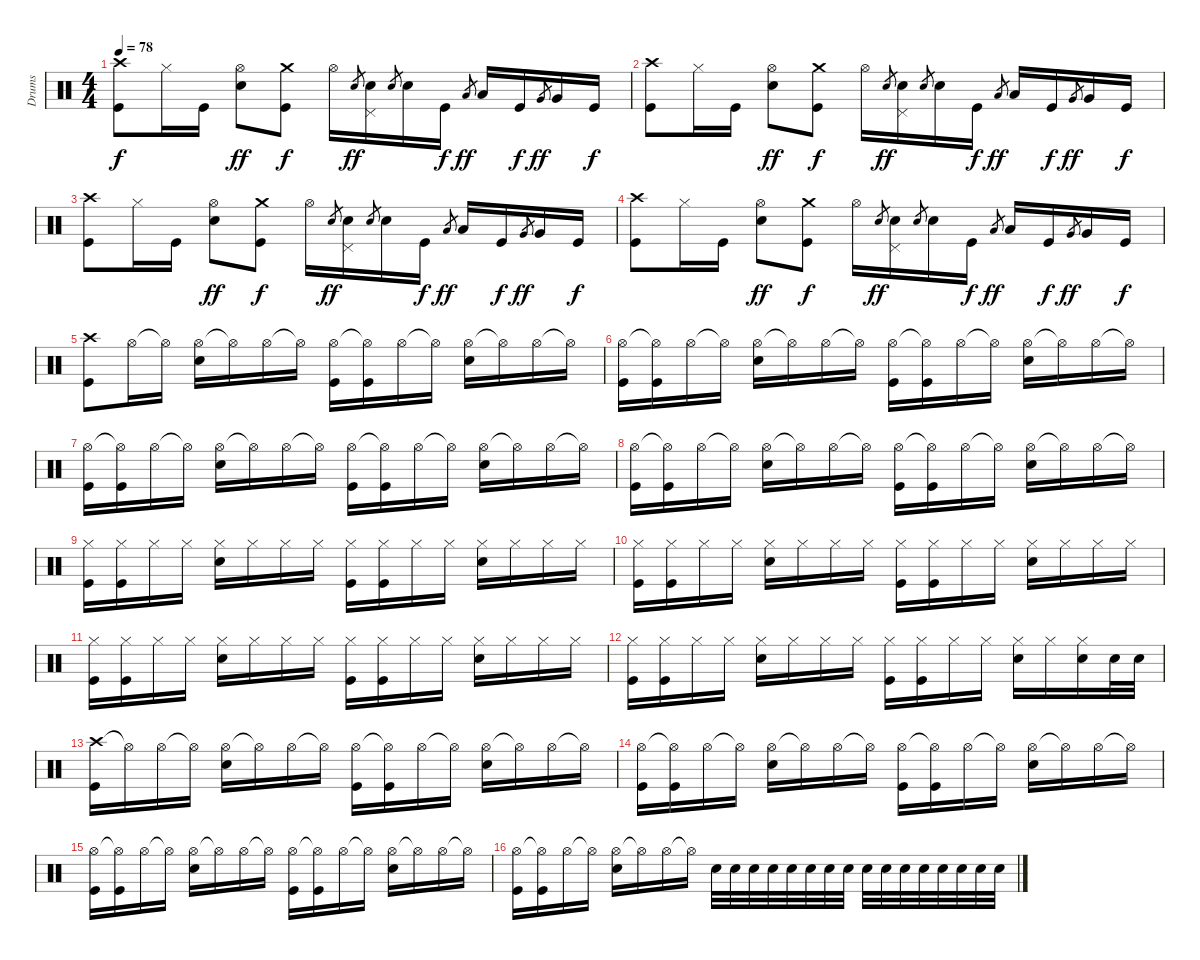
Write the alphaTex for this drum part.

\track ("Drums" "Drums") {instrument percussion}
\staff {score}
\articulation defaults
\ts (4 4)
\tempo 78
\clef neutral
\ks c
("Crash high (hit)" "Kick (hit)").8{dy f} "Hi-Hat (closed)".16 "Kick (hit)".16 ("Hi-Hat (open)" "Electric Snare (hit)").8{dy ff} ("Crash medium (hit)" "Kick (hit)").8{dy f} "Hi-Hat (open)".16 "Electric Snare (hit)".8{gr dy ff} ("Pedal Hi-Hat (hit)" "Electric Snare (hit)").16 "Electric Snare (hit)".8{gr} "Electric Snare (hit)".16 "Kick (hit)".16{dy f} "Low Tom (hit)".8{gr dy ff} "Low Tom (hit)".16 "Kick (hit)".16{dy f} "Very Low Tom (hit)".8{gr dy ff} "Very Low Tom (hit)".16 "Kick (hit)".16{dy f} |
("Crash high (hit)" "Kick (hit)").8 "Hi-Hat (closed)".16 "Kick (hit)".16 ("Hi-Hat (open)" "Electric Snare (hit)").8{dy ff} ("Crash medium (hit)" "Kick (hit)").8{dy f} "Hi-Hat (open)".16 "Electric Snare (hit)".8{gr dy ff} ("Pedal Hi-Hat (hit)" "Electric Snare (hit)").16 "Electric Snare (hit)".8{gr} "Electric Snare (hit)".16 "Kick (hit)".16{dy f} "Low Tom (hit)".8{gr dy ff} "Low Tom (hit)".16 "Kick (hit)".16{dy f} "Very Low Tom (hit)".8{gr dy ff} "Very Low Tom (hit)".16 "Kick (hit)".16{dy f} |
("Crash high (hit)" "Kick (hit)").8 "Hi-Hat (closed)".16 "Kick (hit)".16 ("Hi-Hat (open)" "Electric Snare (hit)").8{dy ff} ("Crash medium (hit)" "Kick (hit)").8{dy f} "Hi-Hat (open)".16 "Electric Snare (hit)".8{gr dy ff} ("Pedal Hi-Hat (hit)" "Electric Snare (hit)").16 "Electric Snare (hit)".8{gr} "Electric Snare (hit)".16 "Kick (hit)".16{dy f} "Low Tom (hit)".8{gr dy ff} "Low Tom (hit)".16 "Kick (hit)".16{dy f} "Very Low Tom (hit)".8{gr dy ff} "Very Low Tom (hit)".16 "Kick (hit)".16{dy f} |
("Crash high (hit)" "Kick (hit)").8 "Hi-Hat (closed)".16 "Kick (hit)".16 ("Hi-Hat (open)" "Electric Snare (hit)").8{dy ff} ("Crash medium (hit)" "Kick (hit)").8{dy f} "Hi-Hat (open)".16 "Electric Snare (hit)".8{gr dy ff} ("Pedal Hi-Hat (hit)" "Electric Snare (hit)").16 "Electric Snare (hit)".8{gr} "Electric Snare (hit)".16 "Kick (hit)".16{dy f} "Low Tom (hit)".8{gr dy ff} "Low Tom (hit)".16 "Kick (hit)".16{dy f} "Very Low Tom (hit)".8{gr dy ff} "Very Low Tom (hit)".16 "Kick (hit)".16{dy f} |
("Crash high (hit)" "Kick (hit)").8 "Hi-Hat (open)".16 "Hi-Hat (open)"{t}.16 ("Hi-Hat (open)" "Electric Snare (hit)").16 "Hi-Hat (open)"{t}.16 "Hi-Hat (open)".16 "Hi-Hat (open)"{t}.16 ("Hi-Hat (open)" "Kick (hit)").16 ("Hi-Hat (open)"{t} "Kick (hit)").16 "Hi-Hat (open)".16 "Hi-Hat (open)"{t}.16 ("Hi-Hat (open)" "Electric Snare (hit)").16 "Hi-Hat (open)"{t}.16 "Hi-Hat (open)".16 "Hi-Hat (open)"{t}.16 |
("Hi-Hat (open)" "Kick (hit)").16 ("Hi-Hat (open)"{t} "Kick (hit)").16 "Hi-Hat (open)".16 "Hi-Hat (open)"{t}.16 ("Hi-Hat (open)" "Electric Snare (hit)").16 "Hi-Hat (open)"{t}.16 "Hi-Hat (open)".16 "Hi-Hat (open)"{t}.16 ("Hi-Hat (open)" "Kick (hit)").16 ("Hi-Hat (open)"{t} "Kick (hit)").16 "Hi-Hat (open)".16 "Hi-Hat (open)"{t}.16 ("Hi-Hat (open)" "Electric Snare (hit)").16 "Hi-Hat (open)"{t}.16 "Hi-Hat (open)".16 "Hi-Hat (open)"{t}.16 |
("Hi-Hat (open)" "Kick (hit)").16 ("Hi-Hat (open)"{t} "Kick (hit)").16 "Hi-Hat (open)".16 "Hi-Hat (open)"{t}.16 ("Hi-Hat (open)" "Electric Snare (hit)").16 "Hi-Hat (open)"{t}.16 "Hi-Hat (open)".16 "Hi-Hat (open)"{t}.16 ("Hi-Hat (open)" "Kick (hit)").16 ("Hi-Hat (open)"{t} "Kick (hit)").16 "Hi-Hat (open)".16 "Hi-Hat (open)"{t}.16 ("Hi-Hat (open)" "Electric Snare (hit)").16 "Hi-Hat (open)"{t}.16 "Hi-Hat (open)".16 "Hi-Hat (open)"{t}.16 |
("Hi-Hat (open)" "Kick (hit)").16 ("Hi-Hat (open)"{t} "Kick (hit)").16 "Hi-Hat (open)".16 "Hi-Hat (open)"{t}.16 ("Hi-Hat (open)" "Electric Snare (hit)").16 "Hi-Hat (open)"{t}.16 "Hi-Hat (open)".16 "Hi-Hat (open)"{t}.16 ("Hi-Hat (open)" "Kick (hit)").16 ("Hi-Hat (open)"{t} "Kick (hit)").16 "Hi-Hat (open)".16 "Hi-Hat (open)"{t}.16 ("Hi-Hat (open)" "Electric Snare (hit)").16 "Hi-Hat (open)"{t}.16 "Hi-Hat (open)".16 "Hi-Hat (open)"{t}.16 |
("Hi-Hat (closed)" "Kick (hit)").16 ("Hi-Hat (closed)" "Kick (hit)").16 "Hi-Hat (closed)".16 "Hi-Hat (closed)".16 ("Hi-Hat (closed)" "Electric Snare (hit)").16 "Hi-Hat (closed)".16 "Hi-Hat (closed)".16 "Hi-Hat (closed)".16 ("Hi-Hat (closed)" "Kick (hit)").16 ("Hi-Hat (closed)" "Kick (hit)").16 "Hi-Hat (closed)".16 "Hi-Hat (closed)".16 ("Hi-Hat (closed)" "Electric Snare (hit)").16 "Hi-Hat (closed)".16 "Hi-Hat (closed)".16 "Hi-Hat (closed)".16 |
("Hi-Hat (closed)" "Kick (hit)").16 ("Hi-Hat (closed)" "Kick (hit)").16 "Hi-Hat (closed)".16 "Hi-Hat (closed)".16 ("Hi-Hat (closed)" "Electric Snare (hit)").16 "Hi-Hat (closed)".16 "Hi-Hat (closed)".16 "Hi-Hat (closed)".16 ("Hi-Hat (closed)" "Kick (hit)").16 ("Hi-Hat (closed)" "Kick (hit)").16 "Hi-Hat (closed)".16 "Hi-Hat (closed)".16 ("Hi-Hat (closed)" "Electric Snare (hit)").16 "Hi-Hat (closed)".16 "Hi-Hat (closed)".16 "Hi-Hat (closed)".16 |
("Hi-Hat (closed)" "Kick (hit)").16 ("Hi-Hat (closed)" "Kick (hit)").16 "Hi-Hat (closed)".16 "Hi-Hat (closed)".16 ("Hi-Hat (closed)" "Electric Snare (hit)").16 "Hi-Hat (closed)".16 "Hi-Hat (closed)".16 "Hi-Hat (closed)".16 ("Hi-Hat (closed)" "Kick (hit)").16 ("Hi-Hat (closed)" "Kick (hit)").16 "Hi-Hat (closed)".16 "Hi-Hat (closed)".16 ("Hi-Hat (closed)" "Electric Snare (hit)").16 "Hi-Hat (closed)".16 "Hi-Hat (closed)".16 "Hi-Hat (closed)".16 |
("Hi-Hat (closed)" "Kick (hit)").16 ("Hi-Hat (closed)" "Kick (hit)").16 "Hi-Hat (closed)".16 "Hi-Hat (closed)".16 ("Hi-Hat (closed)" "Electric Snare (hit)").16 "Hi-Hat (closed)".16 "Hi-Hat (closed)".16 "Hi-Hat (closed)".16 ("Hi-Hat (closed)" "Kick (hit)").16 ("Hi-Hat (closed)" "Kick (hit)").16 "Hi-Hat (closed)".16 "Hi-Hat (closed)".16 ("Hi-Hat (closed)" "Electric Snare (hit)").16 "Hi-Hat (closed)".16 ("Hi-Hat (closed)" "Electric Snare (hit)").16 "Electric Snare (hit)".32 "Electric Snare (hit)".32 |
("Crash high (hit)" "Kick (hit)").16 "Hi-Hat (open)"{t}.16 "Hi-Hat (open)".16 "Hi-Hat (open)"{t}.16 ("Hi-Hat (open)" "Electric Snare (hit)").16 "Hi-Hat (open)"{t}.16 "Hi-Hat (open)".16 "Hi-Hat (open)"{t}.16 ("Hi-Hat (open)" "Kick (hit)").16 ("Hi-Hat (open)"{t} "Kick (hit)").16 "Hi-Hat (open)".16 "Hi-Hat (open)"{t}.16 ("Hi-Hat (open)" "Electric Snare (hit)").16 "Hi-Hat (open)"{t}.16 "Hi-Hat (open)".16 "Hi-Hat (open)"{t}.16 |
("Hi-Hat (open)" "Kick (hit)").16 ("Hi-Hat (open)"{t} "Kick (hit)").16 "Hi-Hat (open)".16 "Hi-Hat (open)"{t}.16 ("Hi-Hat (open)" "Electric Snare (hit)").16 "Hi-Hat (open)"{t}.16 "Hi-Hat (open)".16 "Hi-Hat (open)"{t}.16 ("Hi-Hat (open)" "Kick (hit)").16 ("Hi-Hat (open)"{t} "Kick (hit)").16 "Hi-Hat (open)".16 "Hi-Hat (open)"{t}.16 ("Hi-Hat (open)" "Electric Snare (hit)").16 "Hi-Hat (open)"{t}.16 "Hi-Hat (open)".16 "Hi-Hat (open)"{t}.16 |
("Hi-Hat (open)" "Kick (hit)").16 ("Hi-Hat (open)"{t} "Kick (hit)").16 "Hi-Hat (open)".16 "Hi-Hat (open)"{t}.16 ("Hi-Hat (open)" "Electric Snare (hit)").16 "Hi-Hat (open)"{t}.16 "Hi-Hat (open)".16 "Hi-Hat (open)"{t}.16 ("Hi-Hat (open)" "Kick (hit)").16 ("Hi-Hat (open)"{t} "Kick (hit)").16 "Hi-Hat (open)".16 "Hi-Hat (open)"{t}.16 ("Hi-Hat (open)" "Electric Snare (hit)").16 "Hi-Hat (open)"{t}.16 "Hi-Hat (open)".16 "Hi-Hat (open)"{t}.16 |
("Hi-Hat (open)" "Kick (hit)").16 ("Hi-Hat (open)"{t} "Kick (hit)").16 "Hi-Hat (open)".16 "Hi-Hat (open)"{t}.16 ("Hi-Hat (open)" "Electric Snare (hit)").16 "Hi-Hat (open)"{t}.16 "Hi-Hat (open)".16 "Hi-Hat (open)"{t}.16 "Electric Snare (hit)".32 "Electric Snare (hit)".32 "Electric Snare (hit)".32 "Electric Snare (hit)".32 "Electric Snare (hit)".32 "Electric Snare (hit)".32 "Electric Snare (hit)".32 "Electric Snare (hit)".32 "Electric Snare (hit)".32 "Electric Snare (hit)".32 "Electric Snare (hit)".32 "Electric Snare (hit)".32 "Electric Snare (hit)".32 "Electric Snare (hit)".32 "Electric Snare (hit)".32 "Electric Snare (hit)".32
